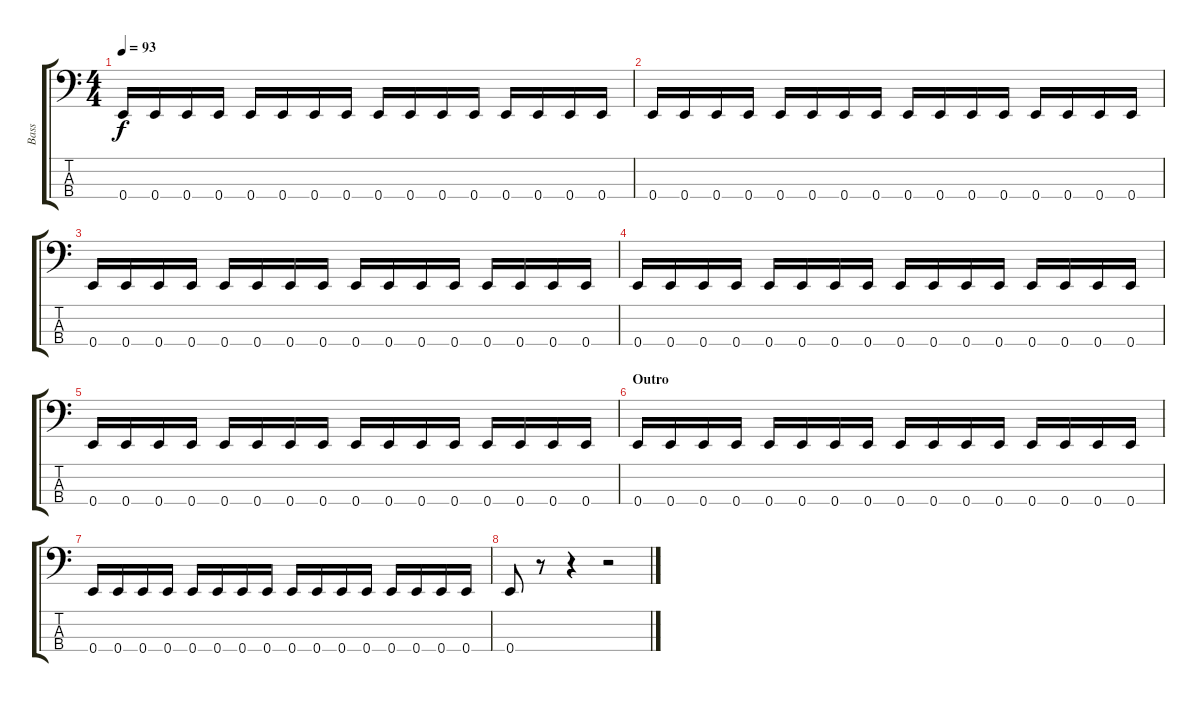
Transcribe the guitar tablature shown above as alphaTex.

\track ("Bass" "Bass") {instrument electricbassfinger}
\staff {score tabs}
\tuning (G2 D2 A1 E1) {hide}
\ts (4 4)
\tempo 93
\clef f4
\ks c
0.4.16{dy f} 0.4.16 0.4.16 0.4.16 0.4.16 0.4.16 0.4.16 0.4.16 0.4.16 0.4.16 0.4.16 0.4.16 0.4.16 0.4.16 0.4.16 0.4.16 |
0.4.16 0.4.16 0.4.16 0.4.16 0.4.16 0.4.16 0.4.16 0.4.16 0.4.16 0.4.16 0.4.16 0.4.16 0.4.16 0.4.16 0.4.16 0.4.16 |
0.4.16 0.4.16 0.4.16 0.4.16 0.4.16 0.4.16 0.4.16 0.4.16 0.4.16 0.4.16 0.4.16 0.4.16 0.4.16 0.4.16 0.4.16 0.4.16 |
0.4.16 0.4.16 0.4.16 0.4.16 0.4.16 0.4.16 0.4.16 0.4.16 0.4.16 0.4.16 0.4.16 0.4.16 0.4.16 0.4.16 0.4.16 0.4.16 |
0.4.16 0.4.16 0.4.16 0.4.16 0.4.16 0.4.16 0.4.16 0.4.16 0.4.16 0.4.16 0.4.16 0.4.16 0.4.16 0.4.16 0.4.16 0.4.16 |
\section ("" "Outro")
0.4.16 0.4.16 0.4.16 0.4.16 0.4.16 0.4.16 0.4.16 0.4.16 0.4.16 0.4.16 0.4.16 0.4.16 0.4.16 0.4.16 0.4.16 0.4.16 |
0.4.16 0.4.16 0.4.16 0.4.16 0.4.16 0.4.16 0.4.16 0.4.16 0.4.16 0.4.16 0.4.16 0.4.16 0.4.16 0.4.16 0.4.16 0.4.16 |
0.4.8 r.8 r.4 r.2
